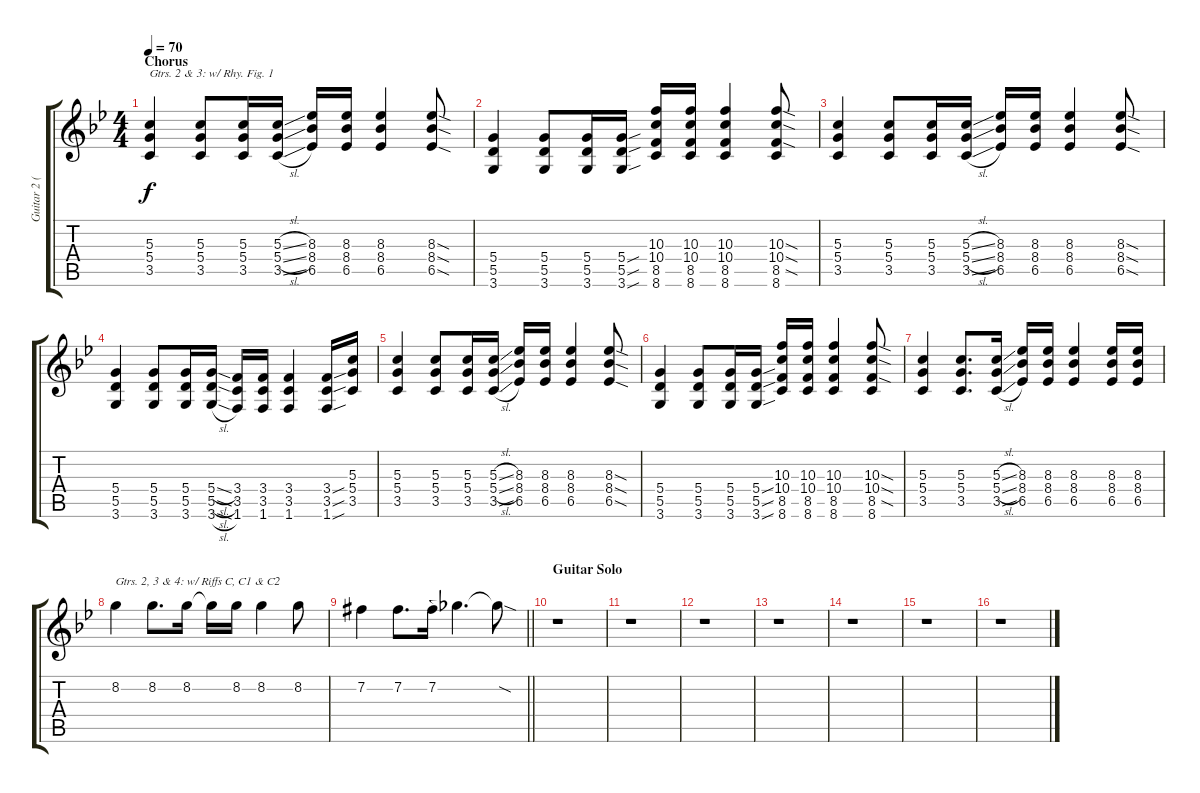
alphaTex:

\track ("Guitar 2 (dist.)" "Guitar 2 (") {instrument distortionguitar}
\staff {score tabs}
\tuning (E4 B3 G3 D3 A2 E2) {hide}
\ts (4 4)
\section ("" "Chorus")
\tempo 70
\clef g2
\ks gminor
(5.3 5.4 3.5).4{txt "Gtrs. 2 & 3: w/ Rhy. Fig. 1" dy f} (5.3 5.4 3.5).8 (5.3 5.4 3.5).16 (5.3{sl} 5.4{sl} 3.5{sl}).16 (8.3 8.4 6.5).16 (8.3 8.4 6.5).16 (8.3 8.4 6.5).4 (8.3{sod} 8.4{sod} 6.5{sod}).8 |
(5.4 5.5 3.6).4 (5.4 5.5 3.6).8 (5.4 5.5 3.6).16 (5.4{sou} 5.5{sou} 3.6{sou}).16 (10.3 10.4 8.5 8.6).16 (10.3 10.4 8.5 8.6).16 (10.3 10.4 8.5 8.6).4 (10.3{sod} 10.4{sod} 8.5{sod} 8.6).8 |
(5.3 5.4 3.5).4 (5.3 5.4 3.5).8 (5.3 5.4 3.5).16 (5.3{sl} 5.4{sl} 3.5{sl}).16 (8.3 8.4 6.5).16 (8.3 8.4 6.5).16 (8.3 8.4 6.5).4 (8.3{sod} 8.4{sod} 6.5{sod}).8 |
(5.4 5.5 3.6).4 (5.4 5.5 3.6).8 (5.4 5.5 3.6).16 (5.4{sl} 5.5{sl} 3.6{sl}).16 (3.4 3.5 1.6).16 (3.4 3.5 1.6).16 (3.4 3.5 1.6).4 (3.4{sou} 3.5{sou} 1.6{sou}).16 (5.3 5.4 3.5).16 |
(5.3 5.4 3.5).4 (5.3 5.4 3.5).8 (5.3 5.4 3.5).16 (5.3{sl} 5.4{sl} 3.5{sl}).16 (8.3 8.4 6.5).16 (8.3 8.4 6.5).16 (8.3 8.4 6.5).4 (8.3{sod} 8.4{sod} 6.5{sod}).8 |
(5.4 5.5 3.6).4 (5.4 5.5 3.6).8 (5.4 5.5 3.6).16 (5.4{sou} 5.5{sou} 3.6{sou}).16 (10.3 10.4 8.5 8.6).16 (10.3 10.4 8.5 8.6).16 (10.3 10.4 8.5 8.6).4 (10.3{sod} 10.4{sod} 8.5{sod} 8.6).8 |
(5.3 5.4 3.5).4 (5.3 5.4 3.5).8{d} (5.3{sl} 5.4{sl} 3.5{sl}).16 (8.3 8.4 6.5).16 (8.3 8.4 6.5).16 (8.3 8.4 6.5).4 (8.3 8.4 6.5).16 (8.3 8.4 6.5).16 |
8.2.4{txt "Gtrs. 2, 3 & 4: w/ Riffs C, C1 & C2"} 8.2.8{d} 8.2.16 8.2{t}.16 8.2.16 8.2.4 8.2.8 |
\barLineRight lightlight
7.2{acc #}.4 7.2{acc #}.8{d} 7.2{acc #}.16 7.2{t}.4{d} 7.2{sod t}.8 |
\section ("" "Guitar Solo")
r.1 |
r.1 |
r.1 |
r.1 |
r.1 |
r.1 |
r.1
